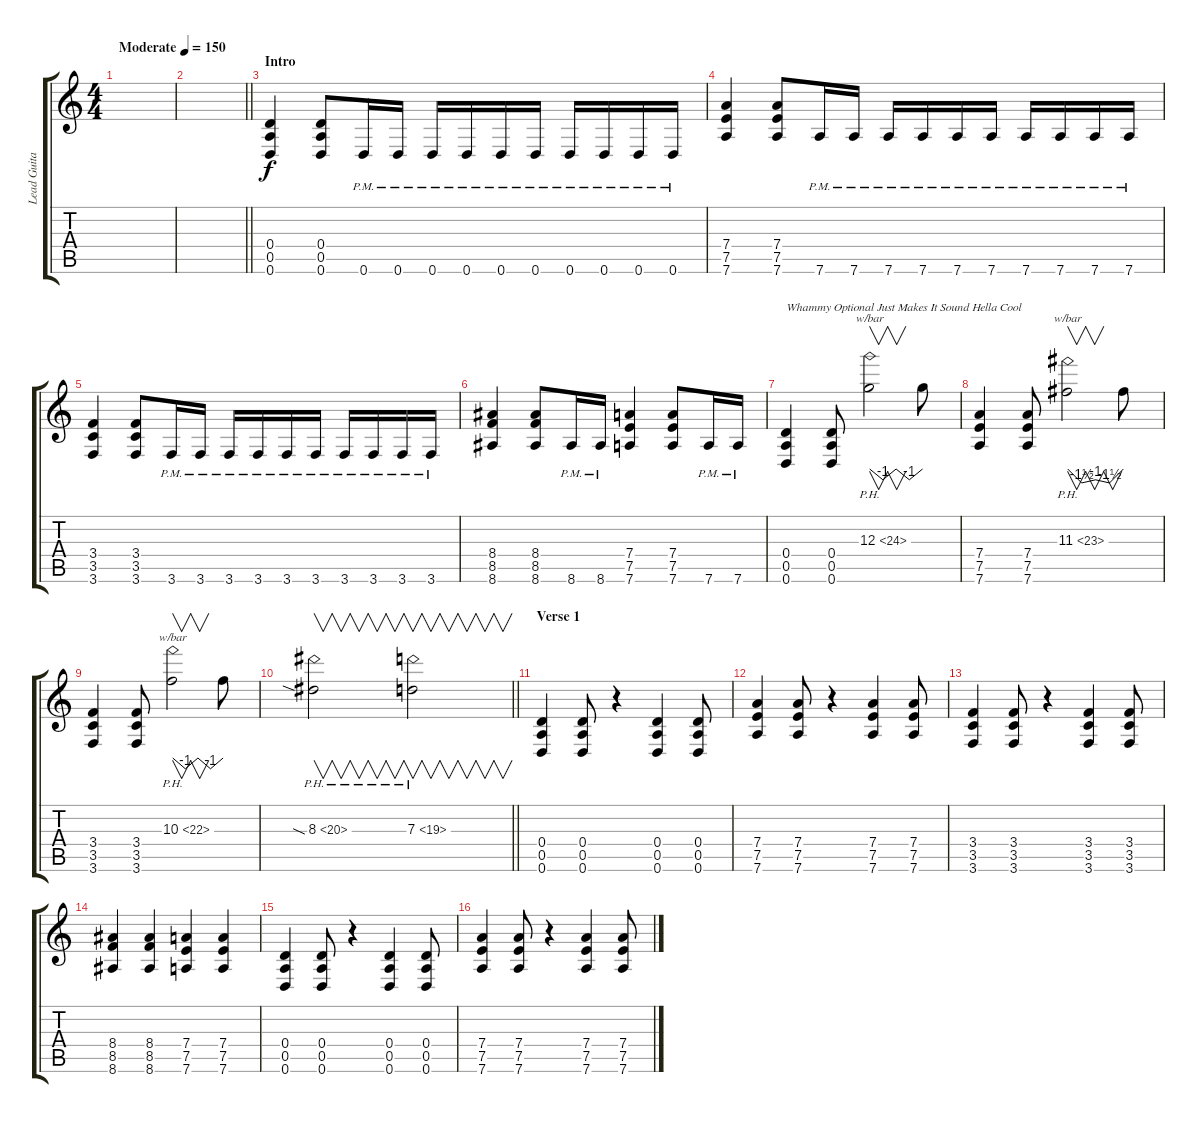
\track ("Lead Guitar" "Lead Guita") {instrument distortionguitar}
\staff {score tabs}
\tuning (E4 B3 G3 D3 A2 D2) {hide}
\ts (4 4)
\tempo (150 "Moderate")
\clef g2
\ks c
|
\barLineRight lightlight
|
\section ("" "Intro")
(0.4 0.5 0.6).4 (0.4 0.5 0.6).8 0.6{pm}.16 0.6{pm}.16 0.6{pm}.16 0.6{pm}.16 0.6{pm}.16 0.6{pm}.16 0.6{pm}.16 0.6{pm}.16 0.6{pm}.16 0.6{pm}.16 |
(7.4 7.5 7.6).4 (7.4 7.5 7.6).8 7.6{pm}.16 7.6{pm}.16 7.6{pm}.16 7.6{pm}.16 7.6{pm}.16 7.6{pm}.16 7.6{pm}.16 7.6{pm}.16 7.6{pm}.16 7.6{pm}.16 |
(3.4 3.5 3.6).4 (3.4 3.5 3.6).8 3.6{pm}.16 3.6{pm}.16 3.6{pm}.16 3.6{pm}.16 3.6{pm}.16 3.6{pm}.16 3.6{pm}.16 3.6{pm}.16 3.6{pm}.16 3.6{pm}.16 |
(8.4 8.5 8.6).4 (8.4 8.5 8.6).8 8.6{pm}.16 8.6{pm}.16 (7.4 7.5 7.6).4 (7.4 7.5 7.6).8 7.6{pm}.16 7.6{pm}.16 |
(0.4 0.5 0.6).4{txt "Whammy Optional Just Makes It Sound Hella Cool"} (0.4 0.5 0.6).8 12.3{ph 12}.2{v tbe (custom default 0 0 15 -4 30 0 45 -4 60 0)} 12.3{t}.8 |
(7.4 7.5 7.6).4 (7.4 7.5 7.6).8 11.3{ph 12}.2{v tbe (custom default 0 0 15 -6 30 -4 45 -6 60 0)} 11.3{t}.8 |
(3.4 3.5 3.6).4 (3.4 3.5 3.6).8 10.3{ph 12}.2{v tbe (custom default 0 0 15 -4 30 0 45 -4 60 0)} 10.3{t}.8 |
\barLineRight lightlight
8.3{ph 12 sia}.2{v} 7.3{ph 12}.2{v} |
\section ("" "Verse 1")
(0.4 0.5 0.6).4 (0.4 0.5 0.6).8 r.4 (0.4 0.5 0.6).4 (0.4 0.5 0.6).8 |
(7.4 7.5 7.6).4 (7.4 7.5 7.6).8 r.4 (7.4 7.5 7.6).4 (7.4 7.5 7.6).8 |
(3.4 3.5 3.6).4 (3.4 3.5 3.6).8 r.4 (3.4 3.5 3.6).4 (3.4 3.5 3.6).8 |
(8.4 8.5 8.6).4 (8.4 8.5 8.6).4 (7.4 7.5 7.6).4 (7.4 7.5 7.6).4 |
(0.4 0.5 0.6).4 (0.4 0.5 0.6).8 r.4 (0.4 0.5 0.6).4 (0.4 0.5 0.6).8 |
(7.4 7.5 7.6).4 (7.4 7.5 7.6).8 r.4 (7.4 7.5 7.6).4 (7.4 7.5 7.6).8
